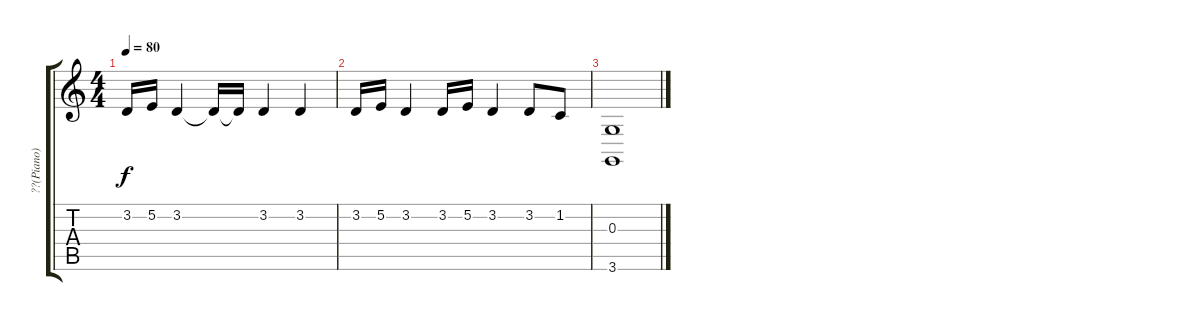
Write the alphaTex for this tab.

\track ("??(Piano)" "??(Piano)") {instrument electricpiano1}
\staff {score tabs}
\tuning (E4 B3 G3 D3 A2 E2) {hide}
\ts (4 4)
\tempo 80
\clef g2
\ks c
3.2.16{dy f} 5.2.16 3.2.4 3.2{t}.16 3.2{t}.16 3.2.4 3.2.4 |
3.2.16 5.2.16 3.2.4 3.2.16 5.2.16 3.2.4 3.2.8 1.2.8 |
(0.3 3.6).1
